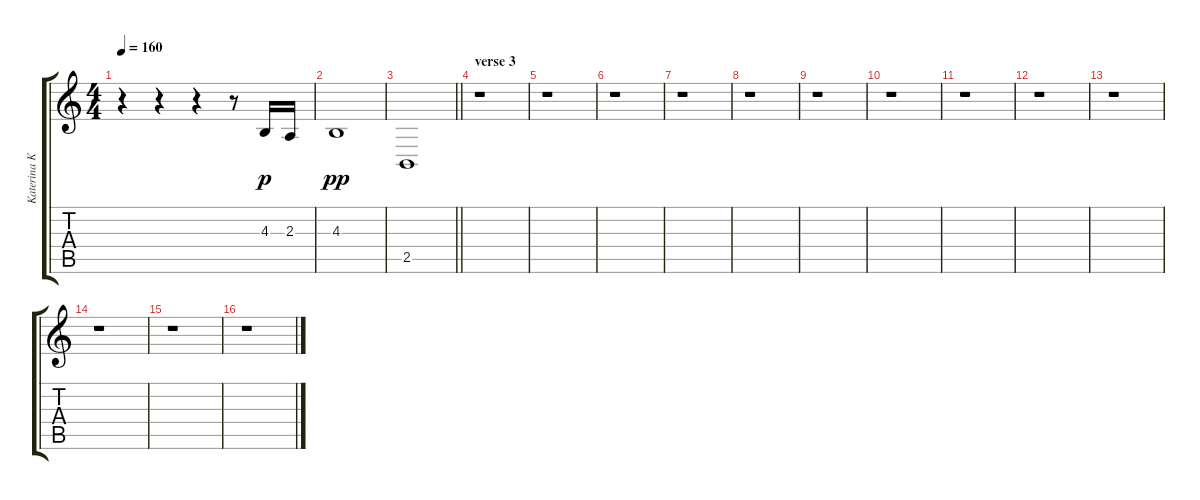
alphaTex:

\track ("Katerina Kotelnikova " "Katerina K") {instrument trombone}
\staff {score tabs}
\tuning (E4 B3 G3 D3 A2 E2) {hide}
\ts (4 4)
\tempo 160
\clef g2
\ks c
r.4{dy p} r.4 r.4 r.8 4.3.16 2.3.16 |
4.3.1{dy pp} |
\barLineRight lightlight
2.5.1 |
\section ("" "verse 3")
r.1 |
r.1 |
r.1 |
r.1 |
r.1 |
r.1 |
r.1 |
r.1 |
r.1 |
r.1 |
r.1 |
r.1 |
r.1
